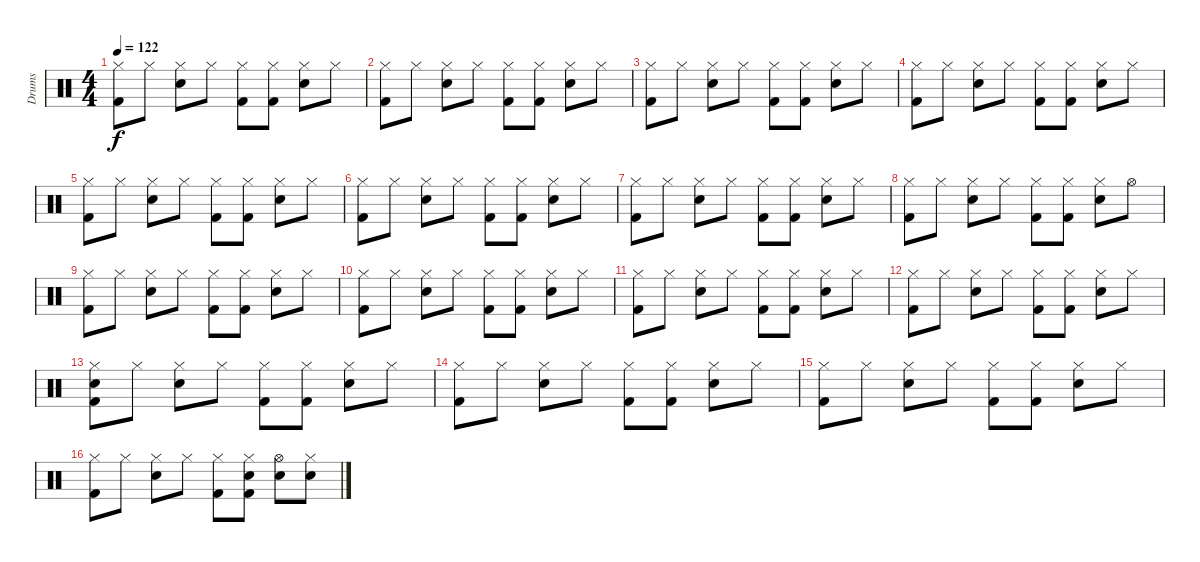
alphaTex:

\track ("Drums" "Drums") {mute instrument percussion}
\staff {score}
\articulation defaults
\ts (4 4)
\tempo 122
\clef neutral
\ks c
("Hi-Hat (closed)" "Kick (hit) 2").8{dy f} "Hi-Hat (closed)".8 ("Hi-Hat (closed)" "Electric Snare (hit)").8 "Hi-Hat (closed)".8 ("Hi-Hat (closed)" "Kick (hit) 2").8 ("Hi-Hat (closed)" "Kick (hit) 2").8 ("Hi-Hat (closed)" "Electric Snare (hit)").8 "Hi-Hat (closed)".8 |
("Hi-Hat (closed)" "Kick (hit) 2").8 "Hi-Hat (closed)".8 ("Hi-Hat (closed)" "Electric Snare (hit)").8 "Hi-Hat (closed)".8 ("Hi-Hat (closed)" "Kick (hit) 2").8 ("Hi-Hat (closed)" "Kick (hit) 2").8 ("Hi-Hat (closed)" "Electric Snare (hit)").8 "Hi-Hat (closed)".8 |
("Hi-Hat (closed)" "Kick (hit) 2").8 "Hi-Hat (closed)".8 ("Hi-Hat (closed)" "Electric Snare (hit)").8 "Hi-Hat (closed)".8 ("Hi-Hat (closed)" "Kick (hit) 2").8 ("Hi-Hat (closed)" "Kick (hit) 2").8 ("Hi-Hat (closed)" "Electric Snare (hit)").8 "Hi-Hat (closed)".8 |
("Hi-Hat (closed)" "Kick (hit) 2").8 "Hi-Hat (closed)".8 ("Hi-Hat (closed)" "Electric Snare (hit)").8 "Hi-Hat (closed)".8 ("Hi-Hat (closed)" "Kick (hit) 2").8 ("Hi-Hat (closed)" "Kick (hit) 2").8 ("Hi-Hat (closed)" "Electric Snare (hit)").8 "Hi-Hat (closed)".8 |
("Hi-Hat (closed)" "Kick (hit) 2").8 "Hi-Hat (closed)".8 ("Hi-Hat (closed)" "Electric Snare (hit)").8 "Hi-Hat (closed)".8 ("Hi-Hat (closed)" "Kick (hit) 2").8 ("Hi-Hat (closed)" "Kick (hit) 2").8 ("Hi-Hat (closed)" "Electric Snare (hit)").8 "Hi-Hat (closed)".8 |
("Hi-Hat (closed)" "Kick (hit) 2").8 "Hi-Hat (closed)".8 ("Hi-Hat (closed)" "Electric Snare (hit)").8 "Hi-Hat (closed)".8 ("Hi-Hat (closed)" "Kick (hit) 2").8 ("Hi-Hat (closed)" "Kick (hit) 2").8 ("Hi-Hat (closed)" "Electric Snare (hit)").8 "Hi-Hat (closed)".8 |
("Hi-Hat (closed)" "Kick (hit) 2").8 "Hi-Hat (closed)".8 ("Hi-Hat (closed)" "Electric Snare (hit)").8 "Hi-Hat (closed)".8 ("Hi-Hat (closed)" "Kick (hit) 2").8 ("Hi-Hat (closed)" "Kick (hit) 2").8 ("Hi-Hat (closed)" "Electric Snare (hit)").8 "Hi-Hat (closed)".8 |
("Hi-Hat (closed)" "Kick (hit) 2").8 "Hi-Hat (closed)".8 ("Hi-Hat (closed)" "Electric Snare (hit)").8 "Hi-Hat (closed)".8 ("Hi-Hat (closed)" "Kick (hit) 2").8 ("Hi-Hat (closed)" "Kick (hit) 2").8 ("Hi-Hat (closed)" "Electric Snare (hit)").8 "Hi-Hat (open)".8 |
("Hi-Hat (closed)" "Kick (hit) 2").8 "Hi-Hat (closed)".8 ("Hi-Hat (closed)" "Electric Snare (hit)").8 "Hi-Hat (closed)".8 ("Hi-Hat (closed)" "Kick (hit) 2").8 ("Hi-Hat (closed)" "Kick (hit) 2").8 ("Hi-Hat (closed)" "Electric Snare (hit)").8 "Hi-Hat (closed)".8 |
("Hi-Hat (closed)" "Kick (hit) 2").8 "Hi-Hat (closed)".8 ("Hi-Hat (closed)" "Electric Snare (hit)").8 "Hi-Hat (closed)".8 ("Hi-Hat (closed)" "Kick (hit) 2").8 ("Hi-Hat (closed)" "Kick (hit) 2").8 ("Hi-Hat (closed)" "Electric Snare (hit)").8 "Hi-Hat (closed)".8 |
("Hi-Hat (closed)" "Kick (hit) 2").8 "Hi-Hat (closed)".8 ("Hi-Hat (closed)" "Electric Snare (hit)").8 "Hi-Hat (closed)".8 ("Hi-Hat (closed)" "Kick (hit) 2").8 ("Hi-Hat (closed)" "Kick (hit) 2").8 ("Hi-Hat (closed)" "Electric Snare (hit)").8 "Hi-Hat (closed)".8 |
("Hi-Hat (closed)" "Kick (hit) 2").8 "Hi-Hat (closed)".8 ("Hi-Hat (closed)" "Electric Snare (hit)").8 "Hi-Hat (closed)".8 ("Hi-Hat (closed)" "Kick (hit) 2").8 ("Hi-Hat (closed)" "Kick (hit) 2").8 ("Hi-Hat (closed)" "Electric Snare (hit)").8 "Hi-Hat (closed)".8 |
("Hi-Hat (closed)" "Electric Snare (hit)" "Kick (hit) 2").8 "Hi-Hat (closed)".8 ("Hi-Hat (closed)" "Electric Snare (hit)").8 "Hi-Hat (closed)".8 ("Hi-Hat (closed)" "Kick (hit) 2").8 ("Hi-Hat (closed)" "Kick (hit) 2").8 ("Hi-Hat (closed)" "Electric Snare (hit)").8 "Hi-Hat (closed)".8 |
("Hi-Hat (closed)" "Kick (hit) 2").8 "Hi-Hat (closed)".8 ("Hi-Hat (closed)" "Electric Snare (hit)").8 "Hi-Hat (closed)".8 ("Hi-Hat (closed)" "Kick (hit) 2").8 ("Hi-Hat (closed)" "Kick (hit) 2").8 ("Hi-Hat (closed)" "Electric Snare (hit)").8 "Hi-Hat (closed)".8 |
("Hi-Hat (closed)" "Kick (hit) 2").8 "Hi-Hat (closed)".8 ("Hi-Hat (closed)" "Electric Snare (hit)").8 "Hi-Hat (closed)".8 ("Hi-Hat (closed)" "Kick (hit) 2").8 ("Hi-Hat (closed)" "Kick (hit) 2").8 ("Hi-Hat (closed)" "Electric Snare (hit)").8 "Hi-Hat (closed)".8 |
("Hi-Hat (closed)" "Kick (hit) 2").8 "Hi-Hat (closed)".8 ("Hi-Hat (closed)" "Electric Snare (hit)").8 "Hi-Hat (closed)".8 ("Hi-Hat (closed)" "Kick (hit) 2").8 ("Hi-Hat (closed)" "Electric Snare (hit)" "Kick (hit) 2").8 ("Hi-Hat (open)" "Electric Snare (hit)").8 ("Hi-Hat (closed)" "Electric Snare (hit)").8
